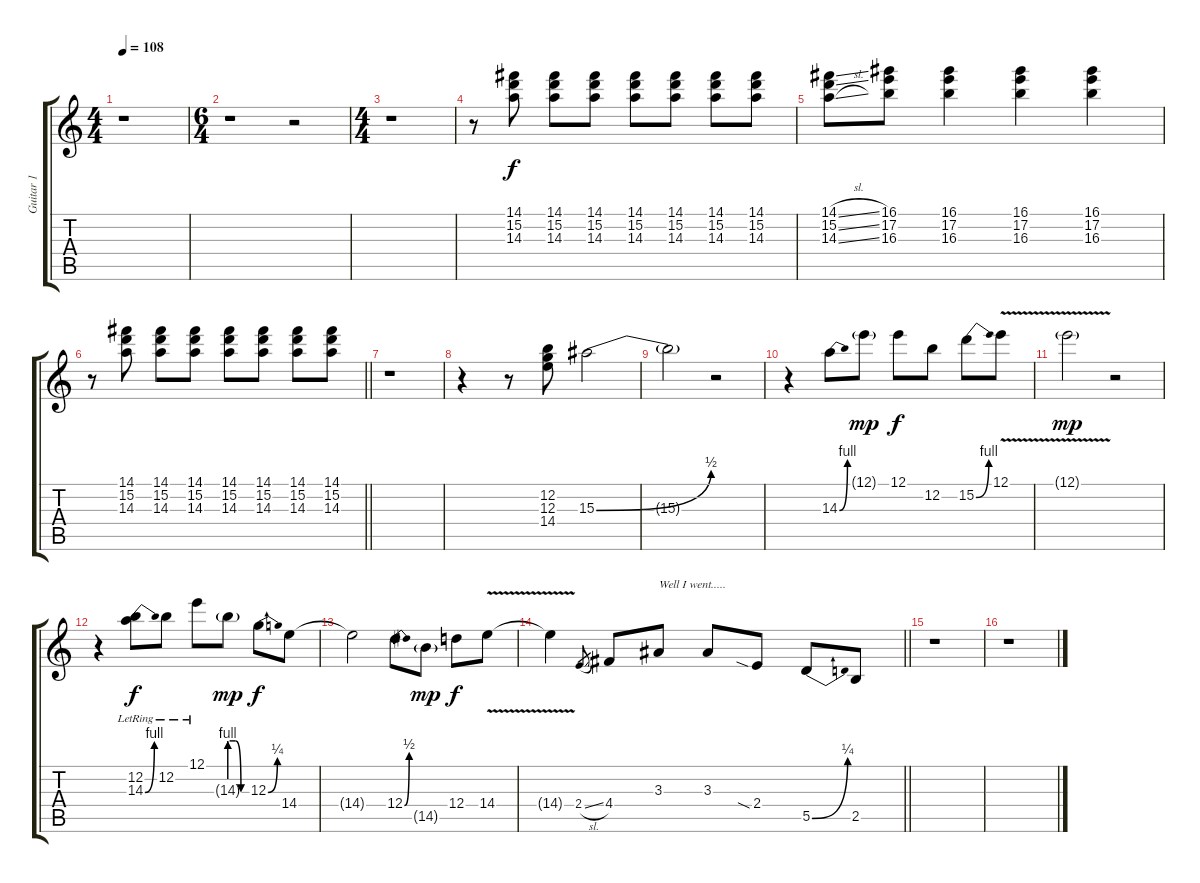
\track ("Guitar 1" "Guitar 1") {instrument electricguitarclean}
\staff {score tabs}
\tuning (E4 B3 G3 D3 A2 E2) {hide}
\ts (4 4)
\tempo 108
\clef g2
\ks c
r.1{dy f} |
\ts (6 4)
r.1 r.2 |
\ts (4 4)
r.1 |
r.8 (14.1 15.2 14.3).8 (14.1 15.2 14.3).8 (14.1 15.2 14.3).8 (14.1 15.2 14.3).8 (14.1 15.2 14.3).8 (14.1 15.2 14.3).8 (14.1 15.2 14.3).8 |
(14.1{sl} 15.2{sl} 14.3{sl}).8 (16.1 17.2 16.3).8 (16.1 17.2 16.3).4 (16.1 17.2 16.3).4 (16.1 17.2 16.3).4 |
\barLineRight lightlight
r.8 (14.1 15.2 14.3).8 (14.1 15.2 14.3).8 (14.1 15.2 14.3).8 (14.1 15.2 14.3).8 (14.1 15.2 14.3).8 (14.1 15.2 14.3).8 (14.1 15.2 14.3).8 |
r.1 |
r.4 r.8 (12.2 12.3 14.4).8 15.3{be (bend 0 0 60 2)}.2 |
15.3{t}.2 r.2 |
r.4 14.3{be (bend 0 0 60 4)}.8 12.1{g}.8{dy mp} 12.1.8{dy f} 12.2.8 15.2{be (bend 0 0 60 4)}.8 12.1{v}.8 |
12.1{v g}.2{dy mp} r.2 |
r.4 (12.2{lr} 14.3{be (bend 0 0 60 4)}).8{dy f} 12.2{lr}.8 12.1{lr}.8 14.3{be (custom 0 4 20 4 40 0 60 0) g}.8{dy mp} 12.3{be (bend 0 0 60 1)}.8{dy f} 14.4.8 |
14.4{t}.2 12.4{be (bend 0 0 60 2)}.8 14.5{g}.8{dy mp} 12.4.8{dy f} 14.4{v}.8 |
\barLineRight lightlight
14.4{t}.4 2.4{sl}.8{gr} 4.4.8 3.3.8{txt "Well I went....."} 3.3.8 2.4{sia}.8 5.5{be (bend 0 0 60 1)}.8 2.5.8 |
r.1 |
r.1
